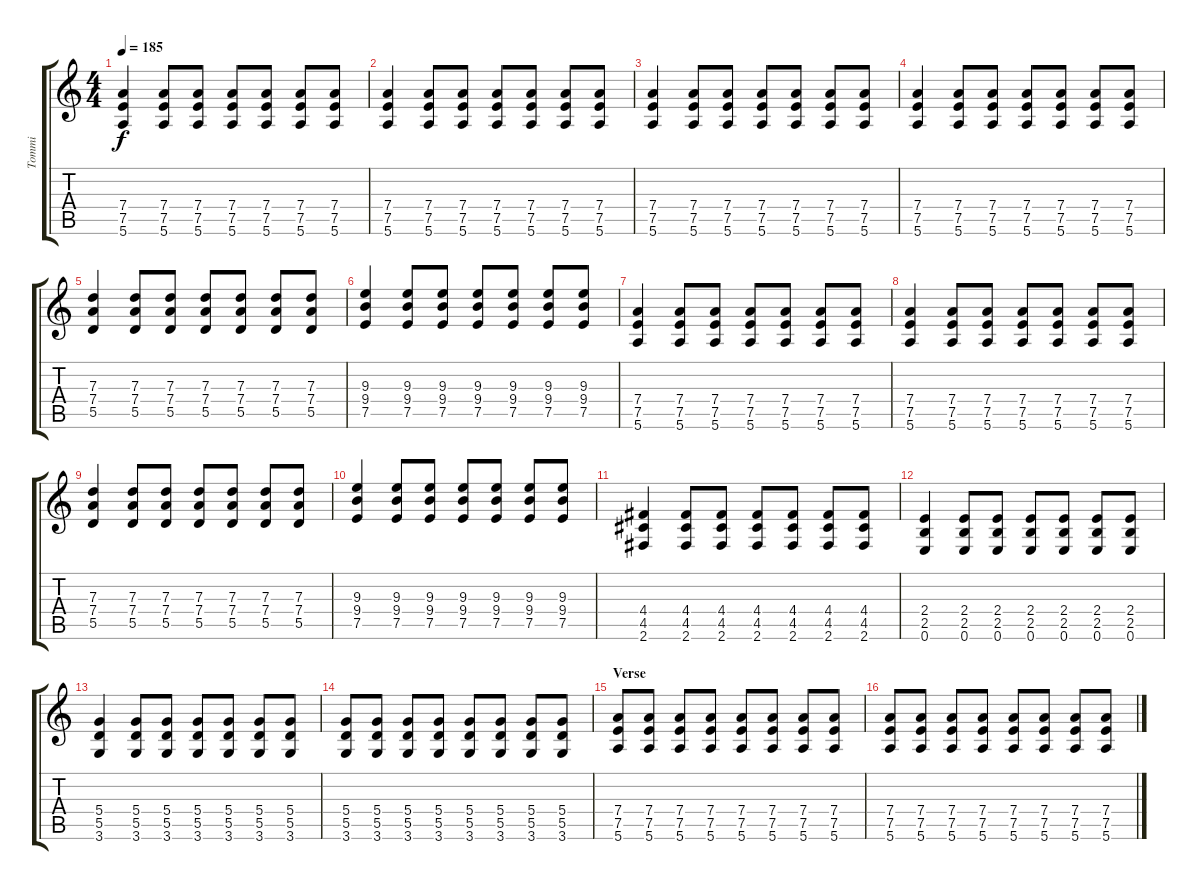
\track ("Tommi" "Tommi") {instrument distortionguitar}
\staff {score tabs}
\tuning (E4 B3 G3 D3 A2 E2) {hide}
\ts (4 4)
\tempo 185
\clef g2
\ks c
(7.4 7.5 5.6).4{dy f instrument distortionguitar} (7.4 7.5 5.6).8 (7.4 7.5 5.6).8 (7.4 7.5 5.6).8 (7.4 7.5 5.6).8 (7.4 7.5 5.6).8 (7.4 7.5 5.6).8 |
(7.4 7.5 5.6).4 (7.4 7.5 5.6).8 (7.4 7.5 5.6).8 (7.4 7.5 5.6).8 (7.4 7.5 5.6).8 (7.4 7.5 5.6).8 (7.4 7.5 5.6).8 |
(7.4 7.5 5.6).4 (7.4 7.5 5.6).8 (7.4 7.5 5.6).8 (7.4 7.5 5.6).8 (7.4 7.5 5.6).8 (7.4 7.5 5.6).8 (7.4 7.5 5.6).8 |
(7.4 7.5 5.6).4 (7.4 7.5 5.6).8 (7.4 7.5 5.6).8 (7.4 7.5 5.6).8 (7.4 7.5 5.6).8 (7.4 7.5 5.6).8 (7.4 7.5 5.6).8 |
(7.3 7.4 5.5).4 (7.3 7.4 5.5).8 (7.3 7.4 5.5).8 (7.3 7.4 5.5).8 (7.3 7.4 5.5).8 (7.3 7.4 5.5).8 (7.3 7.4 5.5).8 |
(9.3 9.4 7.5).4 (9.3 9.4 7.5).8 (9.3 9.4 7.5).8 (9.3 9.4 7.5).8 (9.3 9.4 7.5).8 (9.3 9.4 7.5).8 (9.3 9.4 7.5).8 |
(7.4 7.5 5.6).4 (7.4 7.5 5.6).8 (7.4 7.5 5.6).8 (7.4 7.5 5.6).8 (7.4 7.5 5.6).8 (7.4 7.5 5.6).8 (7.4 7.5 5.6).8 |
(7.4 7.5 5.6).4 (7.4 7.5 5.6).8 (7.4 7.5 5.6).8 (7.4 7.5 5.6).8 (7.4 7.5 5.6).8 (7.4 7.5 5.6).8 (7.4 7.5 5.6).8 |
(7.3 7.4 5.5).4 (7.3 7.4 5.5).8 (7.3 7.4 5.5).8 (7.3 7.4 5.5).8 (7.3 7.4 5.5).8 (7.3 7.4 5.5).8 (7.3 7.4 5.5).8 |
(9.3 9.4 7.5).4 (9.3 9.4 7.5).8 (9.3 9.4 7.5).8 (9.3 9.4 7.5).8 (9.3 9.4 7.5).8 (9.3 9.4 7.5).8 (9.3 9.4 7.5).8 |
(4.4 4.5 2.6).4 (4.4 4.5 2.6).8 (4.4 4.5 2.6).8 (4.4 4.5 2.6).8 (4.4 4.5 2.6).8 (4.4 4.5 2.6).8 (4.4 4.5 2.6).8 |
(2.4 2.5 0.6).4 (2.4 2.5 0.6).8 (2.4 2.5 0.6).8 (2.4 2.5 0.6).8 (2.4 2.5 0.6).8 (2.4 2.5 0.6).8 (2.4 2.5 0.6).8 |
(5.4 5.5 3.6).4 (5.4 5.5 3.6).8 (5.4 5.5 3.6).8 (5.4 5.5 3.6).8 (5.4 5.5 3.6).8 (5.4 5.5 3.6).8 (5.4 5.5 3.6).8 |
(5.4 5.5 3.6).8 (5.4 5.5 3.6).8 (5.4 5.5 3.6).8 (5.4 5.5 3.6).8 (5.4 5.5 3.6).8 (5.4 5.5 3.6).8 (5.4 5.5 3.6).8 (5.4 5.5 3.6).8 |
\section ("" "Verse")
(7.4 7.5 5.6).8 (7.4 7.5 5.6).8 (7.4 7.5 5.6).8 (7.4 7.5 5.6).8 (7.4 7.5 5.6).8 (7.4 7.5 5.6).8 (7.4 7.5 5.6).8 (7.4 7.5 5.6).8 |
(7.4 7.5 5.6).8 (7.4 7.5 5.6).8 (7.4 7.5 5.6).8 (7.4 7.5 5.6).8 (7.4 7.5 5.6).8 (7.4 7.5 5.6).8 (7.4 7.5 5.6).8 (7.4 7.5 5.6).8
